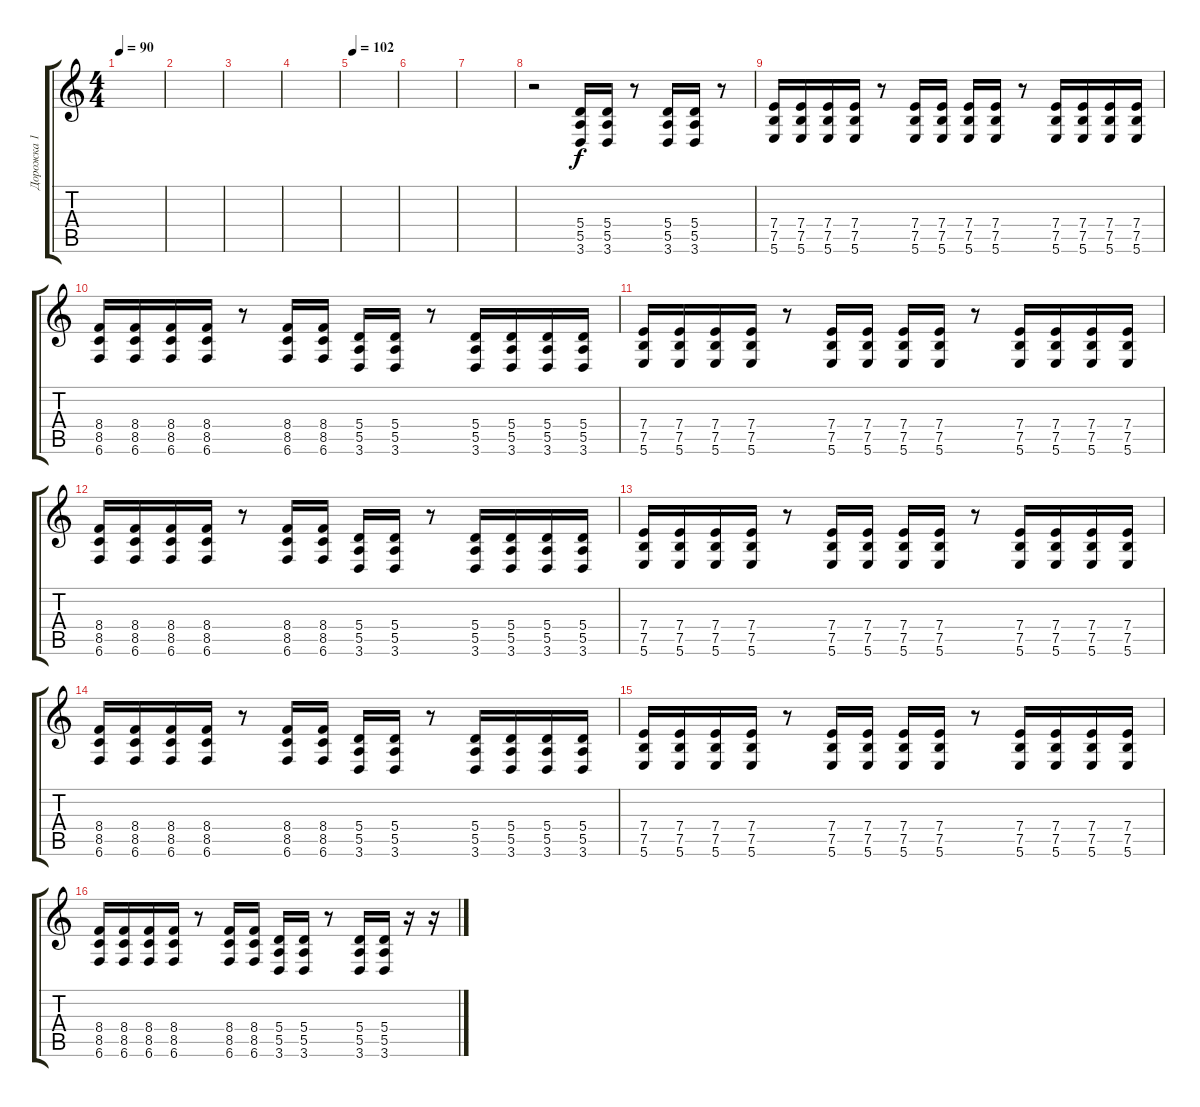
\track ("Дорожка 1" "Дорожка 1") {instrument overdrivenguitar}
\staff {score tabs}
\tuning (B3 Gb3 D3 A2 E2 B1) {hide}
\ts (4 4)
\tempo 90
\clef g2
\ks c
|
|
|
|
\tempo 102
|
|
|
r.2 (5.4 5.5 3.6).16 (5.4 5.5 3.6).16 r.8 (5.4 5.5 3.6).16 (5.4 5.5 3.6).16 r.8 |
(7.4 7.5 5.6).16 (7.4 7.5 5.6).16 (7.4 7.5 5.6).16 (7.4 7.5 5.6).16 r.8 (7.4 7.5 5.6).16 (7.4 7.5 5.6).16 (7.4 7.5 5.6).16 (7.4 7.5 5.6).16 r.8 (7.4 7.5 5.6).16 (7.4 7.5 5.6).16 (7.4 7.5 5.6).16 (7.4 7.5 5.6).16 |
(8.4 8.5 6.6).16 (8.4 8.5 6.6).16 (8.4 8.5 6.6).16 (8.4 8.5 6.6).16 r.8 (8.4 8.5 6.6).16 (8.4 8.5 6.6).16 (5.4 5.5 3.6).16 (5.4 5.5 3.6).16 r.8 (5.4 5.5 3.6).16 (5.4 5.5 3.6).16 (5.4 5.5 3.6).16 (5.4 5.5 3.6).16 |
(7.4 7.5 5.6).16 (7.4 7.5 5.6).16 (7.4 7.5 5.6).16 (7.4 7.5 5.6).16 r.8 (7.4 7.5 5.6).16 (7.4 7.5 5.6).16 (7.4 7.5 5.6).16 (7.4 7.5 5.6).16 r.8 (7.4 7.5 5.6).16 (7.4 7.5 5.6).16 (7.4 7.5 5.6).16 (7.4 7.5 5.6).16 |
(8.4 8.5 6.6).16 (8.4 8.5 6.6).16 (8.4 8.5 6.6).16 (8.4 8.5 6.6).16 r.8 (8.4 8.5 6.6).16 (8.4 8.5 6.6).16 (5.4 5.5 3.6).16 (5.4 5.5 3.6).16 r.8 (5.4 5.5 3.6).16 (5.4 5.5 3.6).16 (5.4 5.5 3.6).16 (5.4 5.5 3.6).16 |
(7.4 7.5 5.6).16 (7.4 7.5 5.6).16 (7.4 7.5 5.6).16 (7.4 7.5 5.6).16 r.8 (7.4 7.5 5.6).16 (7.4 7.5 5.6).16 (7.4 7.5 5.6).16 (7.4 7.5 5.6).16 r.8 (7.4 7.5 5.6).16 (7.4 7.5 5.6).16 (7.4 7.5 5.6).16 (7.4 7.5 5.6).16 |
(8.4 8.5 6.6).16 (8.4 8.5 6.6).16 (8.4 8.5 6.6).16 (8.4 8.5 6.6).16 r.8 (8.4 8.5 6.6).16 (8.4 8.5 6.6).16 (5.4 5.5 3.6).16 (5.4 5.5 3.6).16 r.8 (5.4 5.5 3.6).16 (5.4 5.5 3.6).16 (5.4 5.5 3.6).16 (5.4 5.5 3.6).16 |
(7.4 7.5 5.6).16 (7.4 7.5 5.6).16 (7.4 7.5 5.6).16 (7.4 7.5 5.6).16 r.8 (7.4 7.5 5.6).16 (7.4 7.5 5.6).16 (7.4 7.5 5.6).16 (7.4 7.5 5.6).16 r.8 (7.4 7.5 5.6).16 (7.4 7.5 5.6).16 (7.4 7.5 5.6).16 (7.4 7.5 5.6).16 |
(8.4 8.5 6.6).16 (8.4 8.5 6.6).16 (8.4 8.5 6.6).16 (8.4 8.5 6.6).16 r.8 (8.4 8.5 6.6).16 (8.4 8.5 6.6).16 (5.4 5.5 3.6).16 (5.4 5.5 3.6).16 r.8 (5.4 5.5 3.6).16 (5.4 5.5 3.6).16 r.16 r.16
